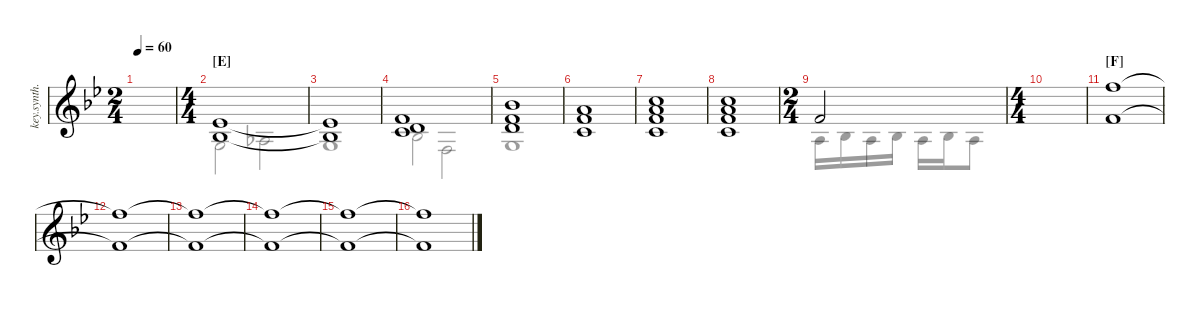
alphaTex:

\defaultSystemsLayout 4
\hideDynamics
\bracketExtendMode nobrackets
\otherSystemsTrackNameOrientation horizontal
\track ("Key Synthesizer" "key.synth.") {instrument pad2warm}
\staff {score}
\tuning (E4 B3 G3 D3 A2 E2)
\voice
\ts (2 4)
\beaming (8 2 2)
\tempo 60
\clef g2
\ks bb
|
\ts (4 4)
\beaming (8 2 2 2 2)
\section ("E" "")
(4.2{acc b} 3.3{acc b}).1{beam Up} |
(4.2{t acc b} 3.3{t acc b}).1{beam Up} |
(1.1{acc forcenatural} 3.2{acc forcenatural} 5.3{acc forcenatural}).1{beam Up} |
(3.2{acc forcenatural} 1.1{acc forcenatural} 15.3{acc b}).1{beam Up} |
(1.2{acc forcenatural} 1.1{acc forcenatural} 14.3{acc forcenatural}).1{beam Up} |
(8.1{acc forcenatural} 10.2{acc forcenatural} 10.3{acc forcenatural} 10.4{acc forcenatural}).1{beam Up} |
(1.2{acc forcenatural} 1.1{acc forcenatural} 14.3{acc forcenatural} 22.4{acc forcenatural}).1{beam Up} |
\ts (2 4)
\beaming (8 2 2)
1.1{acc forcenatural}.2{beam Up} |
\ts (4 4)
\beaming (8 2 2 2 2)
|
\section ("F" "")
(1.1{acc forcenatural} 18.2{acc forcenatural}).1{beam Down} |
(18.2{t acc forcenatural} 1.1{t acc forcenatural}).1{beam Down} |
(18.2{t acc forcenatural} 1.1{t acc forcenatural}).1{beam Down} |
(1.1{t acc forcenatural} 18.2{t acc forcenatural}).1{beam Down} |
(1.1{t acc forcenatural} 18.2{t acc forcenatural}).1{beam Down} |
(1.1{t acc forcenatural} 18.2{t acc forcenatural}).1{beam Down}
\voice
\clef g2
\ottava regular
\simile none
\ks bb
|
0.3{acc forcenatural}.2{beam Down} 1.3{acc b}.2{beam Down} |
0.3{acc forcenatural}.1{beam Down} |
3.3{acc b}.2{beam Down} 3.4{acc forcenatural}.2{beam Down} |
0.3{acc forcenatural}.1{beam Down} |
|
|
|
2.3{acc forcenatural}.16{beam Down} 3.3{acc b}.16{beam Down} 2.3{acc forcenatural}.16{beam Down} 3.3{acc b}.16{beam Down} 2.3{acc forcenatural}.16{beam Down} 3.3{acc b}.16{beam Down} 2.3{acc forcenatural}.8{beam Down} |
|
|
|
|
|
|
